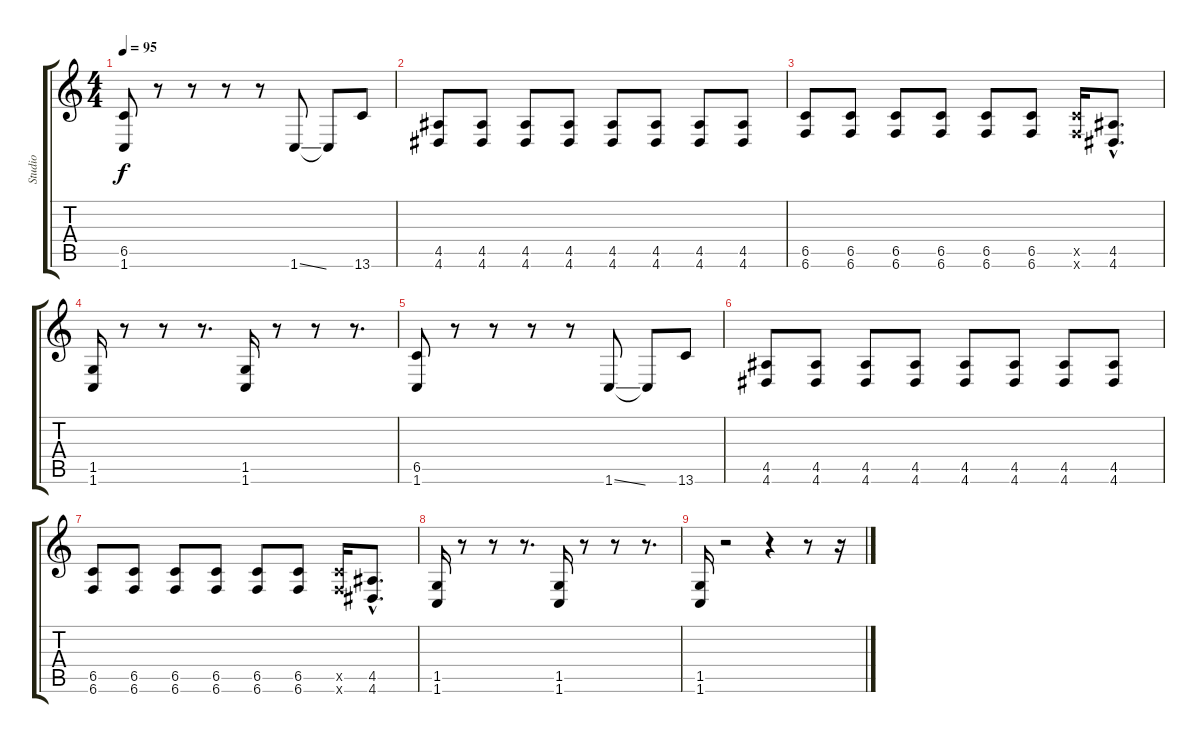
\track ("Studio" "Studio") {instrument distortionguitar}
\staff {score tabs}
\tuning (D4 A3 E3 B2 Gb2 B1) {hide}
\ts (4 4)
\tempo 95
\clef g2
\ks c
(6.5 1.6).8{dy f} r.8 r.8 r.8 r.8 1.6{ss}.8 1.6{t}.8 13.6.8 |
(4.5 4.6).8 (4.5 4.6).8 (4.5 4.6).8 (4.5 4.6).8 (4.5 4.6).8 (4.5 4.6).8 (4.5 4.6).8 (4.5 4.6).8 |
(6.5 6.6).8 (6.5 6.6).8 (6.5 6.6).8 (6.5 6.6).8 (6.5 6.6).8 (6.5 6.6).8 (6.5{x} 6.6{x}).16 (4.5{hac} 4.6{hac}).8{d} |
(1.5 1.6).16 r.8 r.8 r.8{d} (1.5 1.6).16 r.8 r.8 r.8{d} |
(6.5 1.6).8 r.8 r.8 r.8 r.8 1.6{ss}.8 1.6{t}.8 13.6.8 |
(4.5 4.6).8 (4.5 4.6).8 (4.5 4.6).8 (4.5 4.6).8 (4.5 4.6).8 (4.5 4.6).8 (4.5 4.6).8 (4.5 4.6).8 |
(6.5 6.6).8 (6.5 6.6).8 (6.5 6.6).8 (6.5 6.6).8 (6.5 6.6).8 (6.5 6.6).8 (6.5{x} 6.6{x}).16 (4.5{hac} 4.6{hac}).8{d} |
(1.5 1.6).16 r.8 r.8 r.8{d} (1.5 1.6).16 r.8 r.8 r.8{d} |
(1.5 1.6).16 r.2 r.4 r.8 r.16
